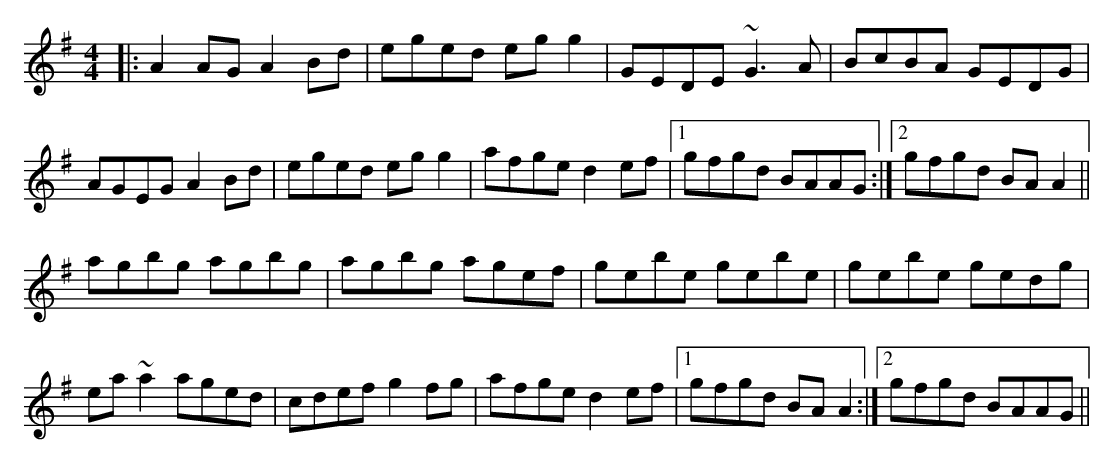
X:1
M:4/4
K:Ador
|:A2AG A2Bd|eged egg2|GEDE ~G3A|BcBA GEDG|
AGEG A2Bd|eged egg2|afge d2ef|1 gfgd BAAG:|2 gfgd BAA2||
agbg agbg|agbg agef|gebe gebe|gebe gedg|
ea~a2 aged|cdef g2fg|afge d2ef|1 gfgd BAA2:|2 gfgd BAAG||
